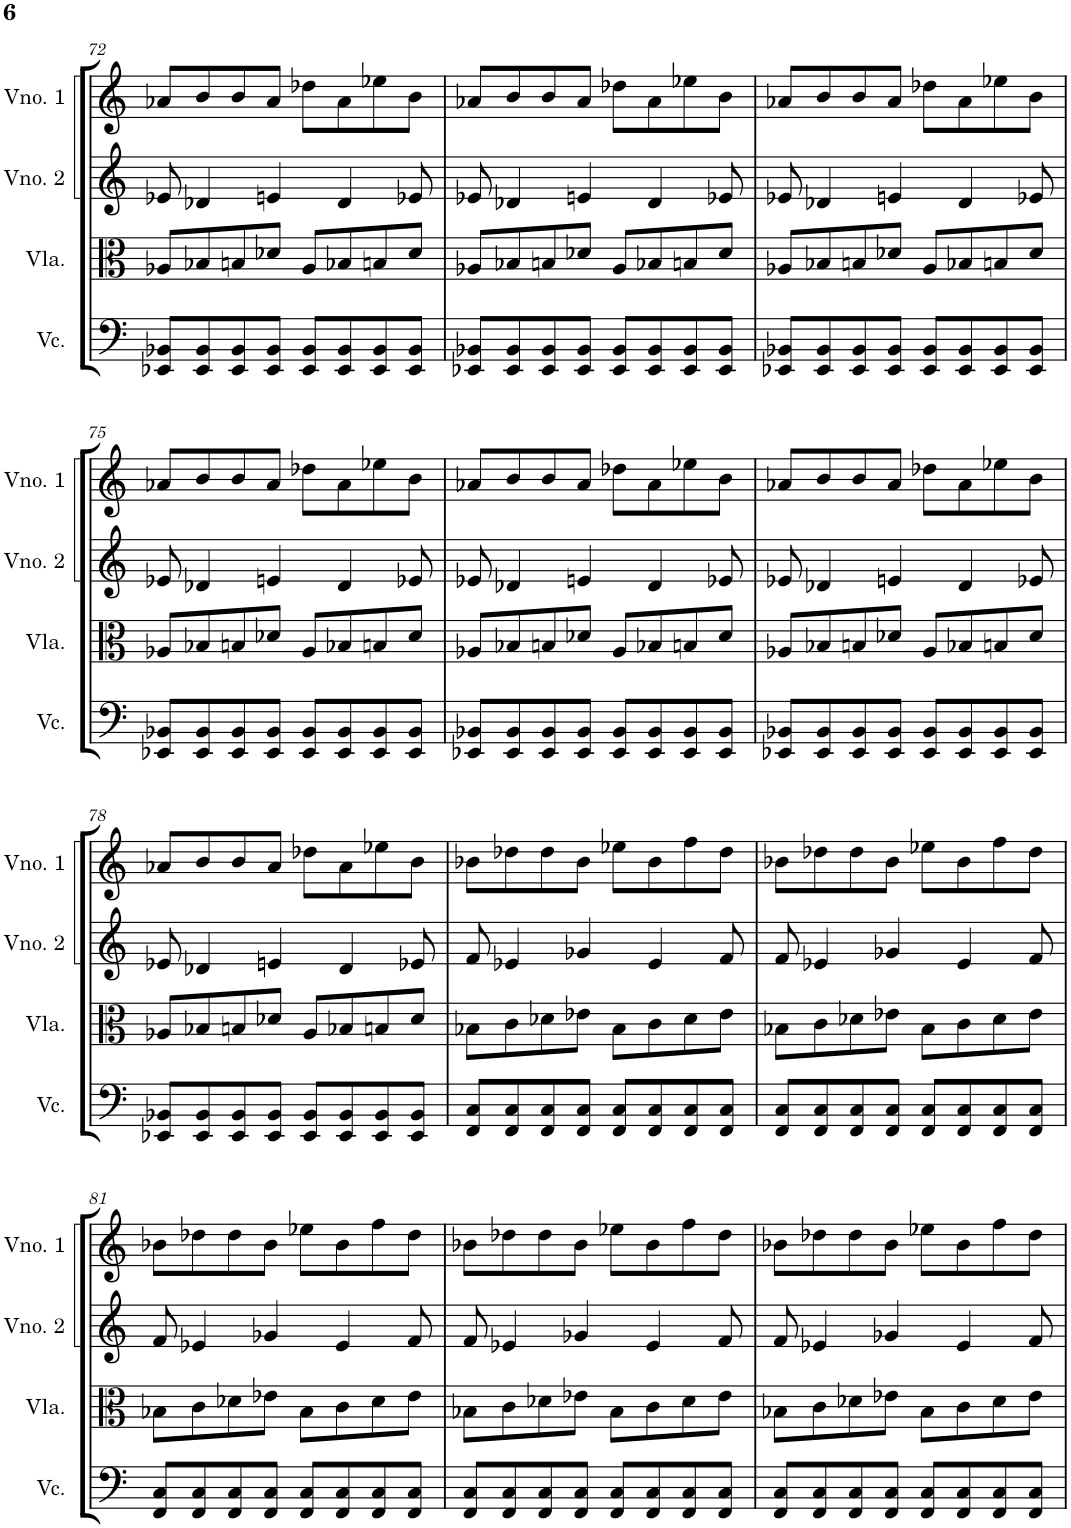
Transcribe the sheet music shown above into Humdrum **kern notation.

**kern	**kern	**kern	**kern
*part4	*part3	*part2	*part1
*staff4	*staff3	*staff2	*staff1
*I"Violoncelo	*I"Viola	*I"Violino 2	*I"Violino 1
*I'Vc.	*I'Vla.	*I'Vno. 2	*I'Vno. 1
!!LO:PB:g=z
*clefF4	*clefC3	*clefG2	*clefG2
*k[]	*k[]	*k[]	*k[]
*M4/4	*M4/4	*M4/4	*M4/4
=72	=72	=72	=72
8EE-X/ 8BB-X/L	8A-X/L	8e-X/	8a-X/L
8EE-/ 8BB-/	8B-X/	4d-X/	8b/
8EE-/ 8BB-/	8Bn/	.	8b/
8EE-/ 8BB-/J	8d-X/J	4en/	8a-/J
8EE-/ 8BB-/L	8A-/L	.	8dd-X\L
8EE-/ 8BB-/	8B-X/	4d-/	8a-\
8EE-/ 8BB-/	8Bn/	.	8ee-X\
8EE-/ 8BB-/J	8d-/J	8e-X/	8b\J
=73	=73	=73	=73
8EE-X/ 8BB-X/L	8A-X/L	8e-X/	8a-X/L
8EE-/ 8BB-/	8B-X/	4d-X/	8b/
8EE-/ 8BB-/	8Bn/	.	8b/
8EE-/ 8BB-/J	8d-X/J	4en/	8a-/J
8EE-/ 8BB-/L	8A-/L	.	8dd-X\L
8EE-/ 8BB-/	8B-X/	4d-/	8a-\
8EE-/ 8BB-/	8Bn/	.	8ee-X\
8EE-/ 8BB-/J	8d-/J	8e-X/	8b\J
=74	=74	=74	=74
8EE-X/ 8BB-X/L	8A-X/L	8e-X/	8a-X/L
8EE-/ 8BB-/	8B-X/	4d-X/	8b/
8EE-/ 8BB-/	8Bn/	.	8b/
8EE-/ 8BB-/J	8d-X/J	4en/	8a-/J
8EE-/ 8BB-/L	8A-/L	.	8dd-X\L
8EE-/ 8BB-/	8B-X/	4d-/	8a-\
8EE-/ 8BB-/	8Bn/	.	8ee-X\
8EE-/ 8BB-/J	8d-/J	8e-X/	8b\J
!!LO:LB:g=z
=75	=75	=75	=75
8EE-X/ 8BB-X/L	8A-X/L	8e-X/	8a-X/L
8EE-/ 8BB-/	8B-X/	4d-X/	8b/
8EE-/ 8BB-/	8Bn/	.	8b/
8EE-/ 8BB-/J	8d-X/J	4en/	8a-/J
8EE-/ 8BB-/L	8A-/L	.	8dd-X\L
8EE-/ 8BB-/	8B-X/	4d-/	8a-\
8EE-/ 8BB-/	8Bn/	.	8ee-X\
8EE-/ 8BB-/J	8d-/J	8e-X/	8b\J
=76	=76	=76	=76
8EE-X/ 8BB-X/L	8A-X/L	8e-X/	8a-X/L
8EE-/ 8BB-/	8B-X/	4d-X/	8b/
8EE-/ 8BB-/	8Bn/	.	8b/
8EE-/ 8BB-/J	8d-X/J	4en/	8a-/J
8EE-/ 8BB-/L	8A-/L	.	8dd-X\L
8EE-/ 8BB-/	8B-X/	4d-/	8a-\
8EE-/ 8BB-/	8Bn/	.	8ee-X\
8EE-/ 8BB-/J	8d-/J	8e-X/	8b\J
=77	=77	=77	=77
8EE-X/ 8BB-X/L	8A-X/L	8e-X/	8a-X/L
8EE-/ 8BB-/	8B-X/	4d-X/	8b/
8EE-/ 8BB-/	8Bn/	.	8b/
8EE-/ 8BB-/J	8d-X/J	4en/	8a-/J
8EE-/ 8BB-/L	8A-/L	.	8dd-X\L
8EE-/ 8BB-/	8B-X/	4d-/	8a-\
8EE-/ 8BB-/	8Bn/	.	8ee-X\
8EE-/ 8BB-/J	8d-/J	8e-X/	8b\J
!!LO:LB:g=z
=78	=78	=78	=78
8EE-X/ 8BB-X/L	8A-X/L	8e-X/	8a-X/L
8EE-/ 8BB-/	8B-X/	4d-X/	8b/
8EE-/ 8BB-/	8Bn/	.	8b/
8EE-/ 8BB-/J	8d-X/J	4en/	8a-/J
8EE-/ 8BB-/L	8A-/L	.	8dd-X\L
8EE-/ 8BB-/	8B-X/	4d-/	8a-\
8EE-/ 8BB-/	8Bn/	.	8ee-X\
8EE-/ 8BB-/J	8d-/J	8e-X/	8b\J
=79	=79	=79	=79
8FF/ 8C/L	8B-X\L	8f/	8b-X\L
8FF/ 8C/	8c\	4e-X/	8dd-X\
8FF/ 8C/	8d-X\	.	8dd-\
8FF/ 8C/J	8e-X\J	4g-X/	8b-\J
8FF/ 8C/L	8B-\L	.	8ee-X\L
8FF/ 8C/	8c\	4e-/	8b-\
8FF/ 8C/	8d-\	.	8ff\
8FF/ 8C/J	8e-\J	8f/	8dd-\J
=80	=80	=80	=80
8FF/ 8C/L	8B-X\L	8f/	8b-X\L
8FF/ 8C/	8c\	4e-X/	8dd-X\
8FF/ 8C/	8d-X\	.	8dd-\
8FF/ 8C/J	8e-X\J	4g-X/	8b-\J
8FF/ 8C/L	8B-\L	.	8ee-X\L
8FF/ 8C/	8c\	4e-/	8b-\
8FF/ 8C/	8d-\	.	8ff\
8FF/ 8C/J	8e-\J	8f/	8dd-\J
!!LO:LB:g=z
=81	=81	=81	=81
8FF/ 8C/L	8B-X\L	8f/	8b-X\L
8FF/ 8C/	8c\	4e-X/	8dd-X\
8FF/ 8C/	8d-X\	.	8dd-\
8FF/ 8C/J	8e-X\J	4g-X/	8b-\J
8FF/ 8C/L	8B-\L	.	8ee-X\L
8FF/ 8C/	8c\	4e-/	8b-\
8FF/ 8C/	8d-\	.	8ff\
8FF/ 8C/J	8e-\J	8f/	8dd-\J
=82	=82	=82	=82
8FF/ 8C/L	8B-X\L	8f/	8b-X\L
8FF/ 8C/	8c\	4e-X/	8dd-X\
8FF/ 8C/	8d-X\	.	8dd-\
8FF/ 8C/J	8e-X\J	4g-X/	8b-\J
8FF/ 8C/L	8B-\L	.	8ee-X\L
8FF/ 8C/	8c\	4e-/	8b-\
8FF/ 8C/	8d-\	.	8ff\
8FF/ 8C/J	8e-\J	8f/	8dd-\J
=83	=83	=83	=83
8FF/ 8C/L	8B-X\L	8f/	8b-X\L
8FF/ 8C/	8c\	4e-X/	8dd-X\
8FF/ 8C/	8d-X\	.	8dd-\
8FF/ 8C/J	8e-X\J	4g-X/	8b-\J
8FF/ 8C/L	8B-\L	.	8ee-X\L
8FF/ 8C/	8c\	4e-/	8b-\
8FF/ 8C/	8d-\	.	8ff\
8FF/ 8C/J	8e-\J	8f/	8dd-\J
=	=	=	=
*-	*-	*-	*-
